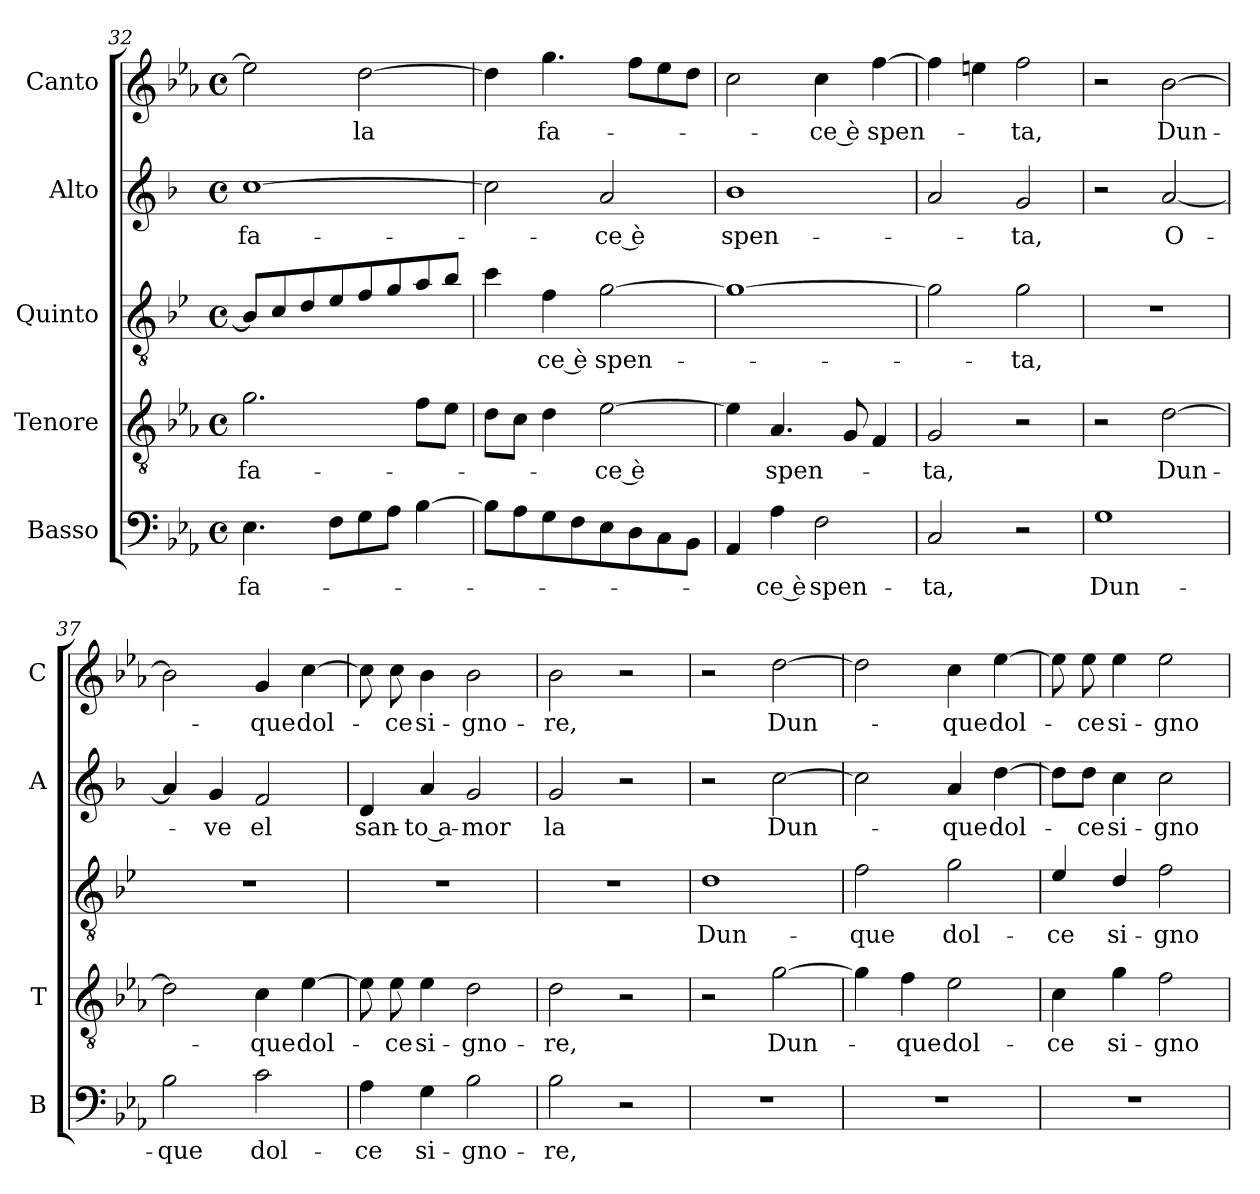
**kern	**text	**kern	**text	**kern	**text	**kern	**text	**kern	**text
*part5	*part5	*part4	*part4	*part3	*part3	*part2	*part2	*part1	*part1
*staff5	*staff5	*staff4	*staff4	*staff3	*staff3	*staff2	*staff2	*staff1	*staff1
*I"Basso	*	*I"Tenore	*	*I"Quinto	*	*I"Alto	*	*I"Canto	*
*I'B	*	*I'T	*	*	*	*I'A	*	*I'C	*
!!LO:LB:g=z
*clefF4	*	*clefGv2	*	*clefGv2	*	*clefG2	*	*clefG2	*
*	*	*	*	*ITrd4c7	*	*ITrd1c2	*	*	*
*k[b-e-a-]	*	*k[b-e-a-]	*	*k[b-e-a-]	*	*k[b-e-a-]	*	*k[b-e-a-]	*
*E-:	*	*E-:	*	*E-:	*	*E-:	*	*E-:	*
*M4/4	*	*M4/4	*	*M4/4	*	*M4/4	*	*M4/4	*
*met(c)	*	*met(c)	*	*met(c)	*	*met(c)	*	*met(c)	*
=32	=32	=32	=32	=32	=32	=32	=32	=32	=32
!	!LO:LY:b	!	!LO:LY:b	!	!	!	!LO:LY:b	!	!
4.E-\	fa-	2.g\	fa-	8E-/L]	.	[1b-	fa-	2ee-\]	.
.	.	.	.	8F/	.	.	.	.	.
.	.	.	.	8G/	.	.	.	.	.
8F\L	.	.	.	8A-/	.	.	.	.	.
!	!	!	!	!	!	!	!	!	!LO:LY:b
8G\	.	.	.	8B-/	.	.	.	[2dd\	la
8A-\J	.	.	.	8c/	.	.	.	.	.
[4B-\	.	8f\L	.	8d/	.	.	.	.	.
.	.	8e-\J	.	8e-/J	.	.	.	.	.
=33	=33	=33	=33	=33	=33	=33	=33	=33	=33
8B-\L]	.	8d\L	.	4f\	.	2b-\]	.	4dd\]	.
8A-\	.	8c\J	.	.	.	.	.	.	.
!	!	!	!	!	!LO:LY:b	!	!	!	!LO:LY:b
8G\	.	4d\	.	4B-\	-ce è	.	.	4.gg\	fa-
8F\	.	.	.	.	.	.	.	.	.
!	!	!	!LO:LY:b	!	!LO:LY:b	!	!LO:LY:b	!	!
8E-\	.	[2e-\	-ce è	[2c\	spen-	2g/	-ce è	.	.
8D\	.	.	.	.	.	.	.	8ff\L	.
8C\	.	.	.	.	.	.	.	8ee-\	.
8BB-\J	.	.	.	.	.	.	.	8dd\J	.
=34	=34	=34	=34	=34	=34	=34	=34	=34	=34
!	!	!	!	!	!	!	!LO:LY:b	!	!
4AA-/	.	4e-\]	.	1c_	.	1a-	spen-	2cc\	.
!	!LO:LY:b	!	!LO:LY:b	!	!	!	!	!	!
4A-\	-ce è	4.A-/	spen-	.	.	.	.	.	.
!	!LO:LY:b	!	!	!	!	!	!	!	!LO:LY:b
2F\	spen-	.	.	.	.	.	.	4cc\	-ce è
.	.	8G/	.	.	.	.	.	.	.
!	!	!	!	!	!	!	!	!	!LO:LY:b
.	.	4F/	.	.	.	.	.	[4ff\	spen-
=35	=35	=35	=35	=35	=35	=35	=35	=35	=35
!	!LO:LY:b	!	!LO:LY:b	!	!	!	!	!	!
2C/	-ta,	2G/	-ta,	2c\]	.	2g/	.	4ff\]	.
.	.	.	.	.	.	.	.	4een\	.
!	!	!	!	!	!LO:LY:b	!	!LO:LY:b	!	!LO:LY:b
2r	.	2r	.	2c\	-ta,	2f/	-ta,	2ff\	-ta,
=36	=36	=36	=36	=36	=36	=36	=36	=36	=36
!	!LO:LY:b	!	!	!	!	!	!	!	!
1G	Dun-	2r	.	1r	.	2r	.	2r	.
!	!	!	!LO:LY:b	!	!	!	!LO:LY:b	!	!LO:LY:b
.	.	[2d\	Dun-	.	.	[2g/	O-	[2b-\	Dun-
=37	=37	=37	=37	=37	=37	=37	=37	=37	=37
!	!LO:LY:b	!	!	!	!	!	!	!	!
2B-\	-que	2d\]	.	1r	.	4g/]	.	2b-\]	.
!	!	!	!	!	!	!	!LO:LY:b	!	!
.	.	.	.	.	.	4f/	-ve	.	.
!	!LO:LY:b	!	!LO:LY:b	!	!	!	!LO:LY:b	!	!LO:LY:b
2c\	dol-	4c\	-que	.	.	2e-/	el	4g/	-que
!	!	!	!LO:LY:b	!	!	!	!	!	!LO:LY:b
.	.	[4e-\	dol-	.	.	.	.	[4cc\	dol-
=38	=38	=38	=38	=38	=38	=38	=38	=38	=38
!	!LO:LY:b	!	!	!	!	!	!LO:LY:b	!	!
4A-\	-ce	8e-\]	.	1r	.	4c/	san-	8cc\]	.
!	!	!	!LO:LY:b	!	!	!	!	!	!LO:LY:b
.	.	8e-\	-ce	.	.	.	.	8cc\	-ce
!	!LO:LY:b	!	!LO:LY:b	!	!	!	!LO:LY:b	!	!LO:LY:b
4G\	si-	4e-\	si-	.	.	4g/	-to a-	4b-\	si-
!	!LO:LY:b	!	!LO:LY:b	!	!	!	!LO:LY:b	!	!LO:LY:b
2B-\	-gno-	2d\	-gno-	.	.	2f/	-mor	2b-\	-gno-
!!LO:PB:g=z
=39	=39	=39	=39	=39	=39	=39	=39	=39	=39
!	!LO:LY:b	!	!LO:LY:b	!	!	!	!LO:LY:b	!	!LO:LY:b
2B-\	-re,	2d\	-re,	1r	.	2f/	la	2b-\	-re,
2r	.	2r	.	.	.	2r	.	2r	.
=40	=40	=40	=40	=40	=40	=40	=40	=40	=40
!	!	!	!	!	!LO:LY:b	!	!	!	!
1r	.	2r	.	1G	Dun-	2r	.	2r	.
!	!	!	!LO:LY:b	!	!	!	!LO:LY:b	!	!LO:LY:b
.	.	[2g\	Dun-	.	.	[2b-\	Dun-	[2dd\	Dun-
=41	=41	=41	=41	=41	=41	=41	=41	=41	=41
!	!	!	!	!	!LO:LY:b	!	!	!	!
1r	.	4g\]	.	2B-\	-que	2b-\]	.	2dd\]	.
!	!	!	!LO:LY:b	!	!	!	!	!	!
.	.	4f\	-que	.	.	.	.	.	.
!	!	!	!LO:LY:b	!	!LO:LY:b	!	!LO:LY:b	!	!LO:LY:b
.	.	2e-\	dol-	2c\	dol-	4g/	-que	4cc\	-que
!	!	!	!	!	!	!	!LO:LY:b	!	!LO:LY:b
.	.	.	.	.	.	[4cc\	dol-	[4ee-\	dol-
=42	=42	=42	=42	=42	=42	=42	=42	=42	=42
!	!	!	!LO:LY:b	!	!LO:LY:b	!	!	!	!
1r	.	4c\	-ce	4A-/	-ce	8cc\L]	.	8ee-\]	.
!	!	!	!	!	!	!	!LO:LY:b	!	!LO:LY:b
.	.	.	.	.	.	8cc\J	-ce	8ee-\	-ce
!	!	!	!LO:LY:b	!	!LO:LY:b	!	!LO:LY:b	!	!LO:LY:b
.	.	4g\	si-	4G/	si-	4b-\	si-	4ee-\	si-
!	!	!	!LO:LY:b	!	!LO:LY:b	!	!LO:LY:b	!	!LO:LY:b
.	.	2f\	-gno-	2B-\	-gno-	2b-\	-gno-	2ee-\	-gno-
=	=	=	=	=	=	=	=	=	=
*-	*-	*-	*-	*-	*-	*-	*-	*-	*-
